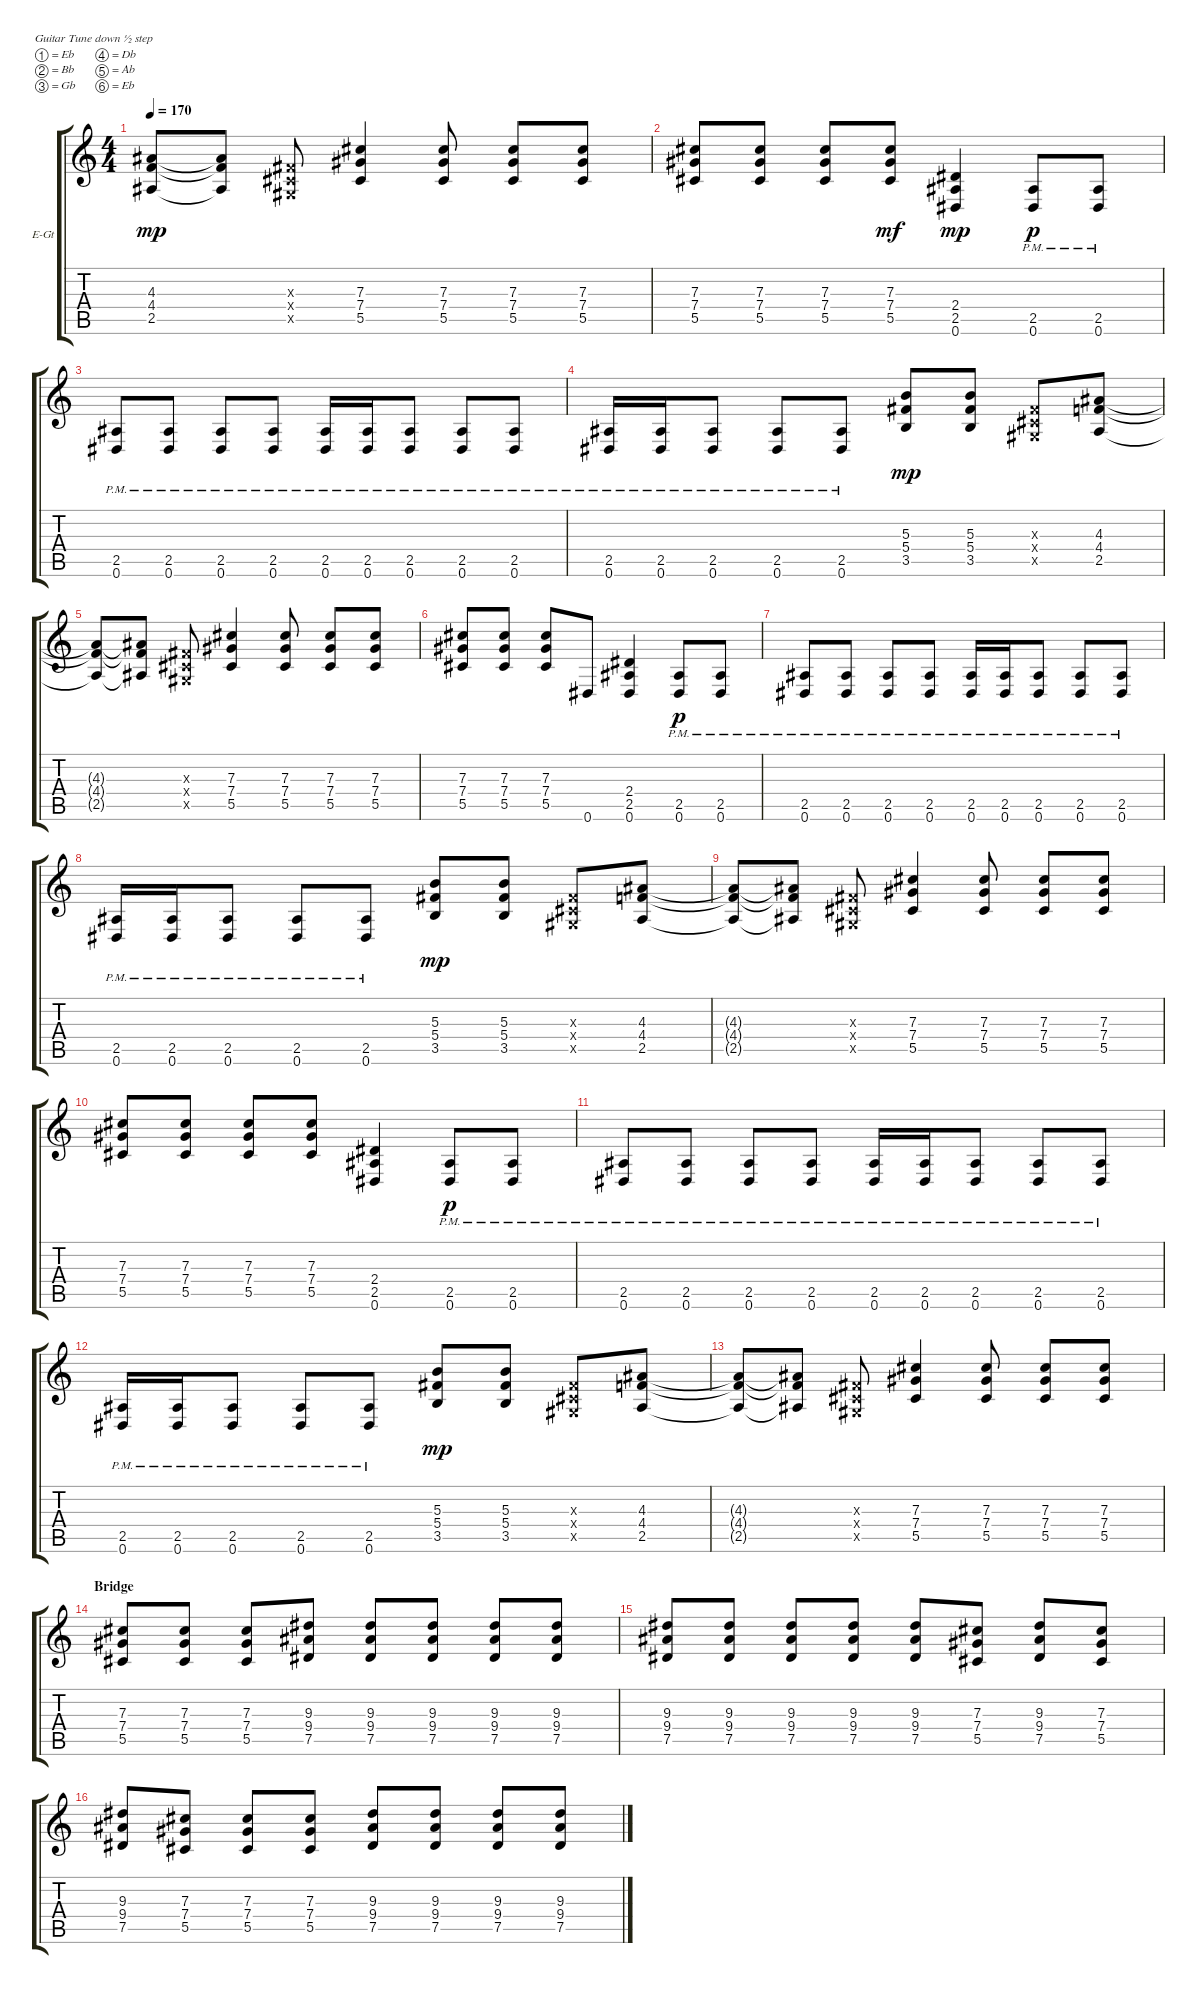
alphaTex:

\defaultSystemsLayout 4
\bracketExtendMode groupsimilarinstruments
\firstSystemTrackNameOrientation horizontal
\otherSystemsTrackNameOrientation horizontal
\track ("Blondie Hammet - Lead" "E-Gt") {instrument distortionguitar}
\staff {score tabs}
\tuning (Eb4 Bb3 Gb3 Db3 Ab2 Eb2)
\ts (4 4)
\tempo 170
\clef g2
\ks c
(2.5{t} 4.4{t} 4.3{t}).8{dy mp} (2.5{t} 4.4{t} 4.3{t}).8 (0.3{x} 0.4{x} 0.5{x}).8 (7.3 7.4 5.5).4 (7.3 7.4 5.5).8 (7.3 7.4 5.5).8 (7.3 7.4 5.5).8 |
(7.3 7.4 5.5).8 (7.3 7.4 5.5).8 (7.3 7.4 5.5).8 (7.3 7.4 5.5).8{dy mf} (2.4 2.5 0.6).4{dy mp} (0.6{pm} 2.5{pm}).8{dy p} (0.6{pm} 2.5{pm}).8 |
(0.6{pm} 2.5{pm}).8 (0.6{pm} 2.5{pm}).8 (0.6{pm} 2.5{pm}).8 (0.6{pm} 2.5{pm}).8 (0.6{pm} 2.5{pm}).16 (0.6{pm} 2.5{pm}).16 (0.6{pm} 2.5{pm}).8 (0.6{pm} 2.5{pm}).8 (0.6{pm} 2.5{pm}).8 |
(0.6{pm} 2.5{pm}).16 (0.6{pm} 2.5{pm}).16 (0.6{pm} 2.5{pm}).8 (2.5{pm} 0.6{pm}).8 (2.5{pm} 0.6{pm}).8 (5.3 5.4 3.5).8{dy mp} (5.3 5.4 3.5).8 (0.5{x} 0.4{x} 0.3{x}).8 (4.3 4.4 2.5).8 |
(2.5{t} 4.4{t} 4.3{t}).8 (2.5{t} 4.4{t} 4.3{t}).8 (0.3{x} 0.4{x} 0.5{x}).8 (7.3 7.4 5.5).4 (7.3 7.4 5.5).8 (7.3 7.4 5.5).8 (7.3 7.4 5.5).8 |
(7.3 7.4 5.5).8 (7.3 7.4 5.5).8 (7.3 7.4 5.5).8 0.6.8 (2.4 2.5 0.6).4 (0.6{pm} 2.5{pm}).8{dy p} (0.6{pm} 2.5{pm}).8 |
(0.6{pm} 2.5{pm}).8 (0.6{pm} 2.5{pm}).8 (0.6{pm} 2.5{pm}).8 (0.6{pm} 2.5{pm}).8 (0.6{pm} 2.5{pm}).16 (0.6{pm} 2.5{pm}).16 (0.6{pm} 2.5{pm}).8 (0.6{pm} 2.5{pm}).8 (0.6{pm} 2.5{pm}).8 |
(0.6{pm} 2.5{pm}).16 (0.6{pm} 2.5{pm}).16 (0.6{pm} 2.5{pm}).8 (2.5{pm} 0.6{pm}).8 (2.5{pm} 0.6{pm}).8 (5.3 5.4 3.5).8{dy mp} (5.3 5.4 3.5).8 (0.5{x} 0.4{x} 0.3{x}).8 (4.3 4.4 2.5).8 |
(2.5{t} 4.4{t} 4.3{t}).8 (2.5{t} 4.4{t} 4.3{t}).8 (0.3{x} 0.4{x} 0.5{x}).8 (7.3 7.4 5.5).4 (7.3 7.4 5.5).8 (7.3 7.4 5.5).8 (7.3 7.4 5.5).8 |
(7.3 7.4 5.5).8 (7.3 7.4 5.5).8 (7.3 7.4 5.5).8 (7.3 7.4 5.5).8 (2.4 2.5 0.6).4 (0.6{pm} 2.5{pm}).8{dy p} (0.6{pm} 2.5{pm}).8 |
(0.6{pm} 2.5{pm}).8 (0.6{pm} 2.5{pm}).8 (0.6{pm} 2.5{pm}).8 (0.6{pm} 2.5{pm}).8 (0.6{pm} 2.5{pm}).16 (0.6{pm} 2.5{pm}).16 (0.6{pm} 2.5{pm}).8 (0.6{pm} 2.5{pm}).8 (0.6{pm} 2.5{pm}).8 |
(0.6{pm} 2.5{pm}).16 (0.6{pm} 2.5{pm}).16 (0.6{pm} 2.5{pm}).8 (2.5{pm} 0.6{pm}).8 (2.5{pm} 0.6{pm}).8 (5.3 5.4 3.5).8{dy mp} (5.3 5.4 3.5).8 (0.5{x} 0.4{x} 0.3{x}).8 (4.3 4.4 2.5).8 |
(2.5{t} 4.4{t} 4.3{t}).8 (2.5{t} 4.4{t} 4.3{t}).8 (0.3{x} 0.4{x} 0.5{x}).8 (7.3 7.4 5.5).4 (7.3 7.4 5.5).8 (7.3 7.4 5.5).8 (7.3 7.4 5.5).8 |
\section ("" "Bridge")
(7.3 7.4 5.5).8 (7.3 7.4 5.5).8 (7.3 7.4 5.5).8 (9.3 9.4 7.5).8 (9.4 7.5 9.3).8 (9.4 7.5 9.3).8 (9.4 7.5 9.3).8 (9.4 7.5 9.3).8 |
(9.4 7.5 9.3).8 (9.4 7.5 9.3).8 (9.4 7.5 9.3).8 (9.4 7.5 9.3).8 (9.4 7.5 9.3).8 (7.3 7.4 5.5).8 (9.4 7.5 9.3).8 (7.3 7.4 5.5).8 |
(9.4 7.5 9.3).8 (7.3 7.4 5.5).8 (7.3 7.4 5.5).8 (7.3 7.4 5.5).8 (9.3 9.4 7.5).8 (9.4 7.5 9.3).8 (9.4 7.5 9.3).8 (9.4 7.5 9.3).8
